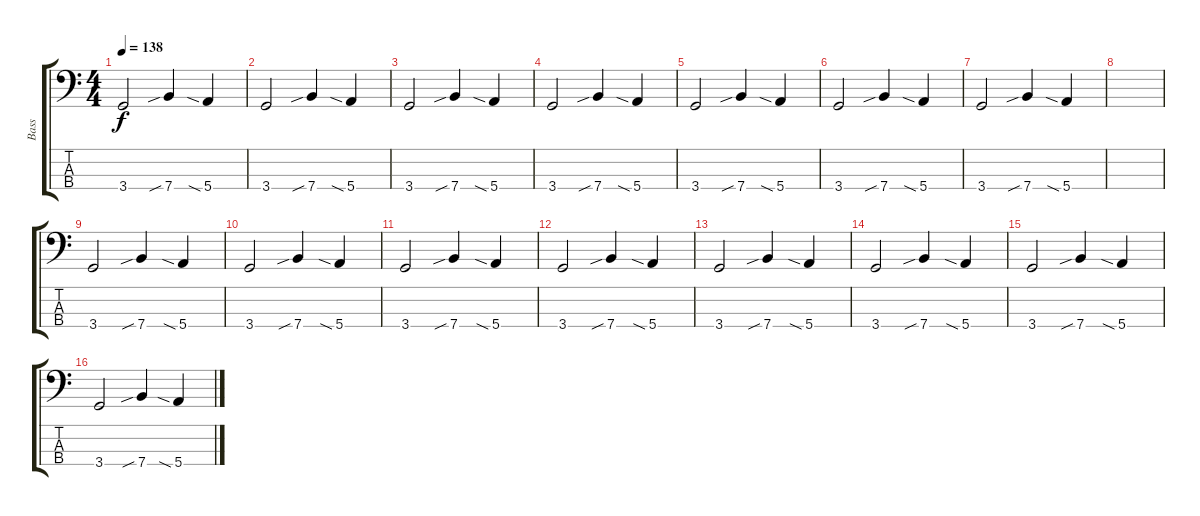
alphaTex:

\track ("Bass" "Bass") {instrument electricbassfinger}
\staff {score tabs}
\tuning (G2 D2 A1 E1) {hide}
\ts (4 4)
\tempo 138
\clef f4
\ks c
3.4.2{dy f} 7.4{sib}.4 5.4{sia}.4 |
3.4.2 7.4{sib}.4 5.4{sia}.4 |
3.4.2 7.4{sib}.4 5.4{sia}.4 |
3.4.2 7.4{sib}.4 5.4{sia}.4 |
3.4.2 7.4{sib}.4 5.4{sia}.4 |
3.4.2 7.4{sib}.4 5.4{sia}.4 |
3.4.2 7.4{sib}.4 5.4{sia}.4 |
|
3.4.2 7.4{sib}.4 5.4{sia}.4 |
3.4.2 7.4{sib}.4 5.4{sia}.4 |
3.4.2 7.4{sib}.4 5.4{sia}.4 |
3.4.2 7.4{sib}.4 5.4{sia}.4 |
3.4.2 7.4{sib}.4 5.4{sia}.4 |
3.4.2 7.4{sib}.4 5.4{sia}.4 |
3.4.2 7.4{sib}.4 5.4{sia}.4 |
3.4.2 7.4{sib}.4 5.4{sia}.4
